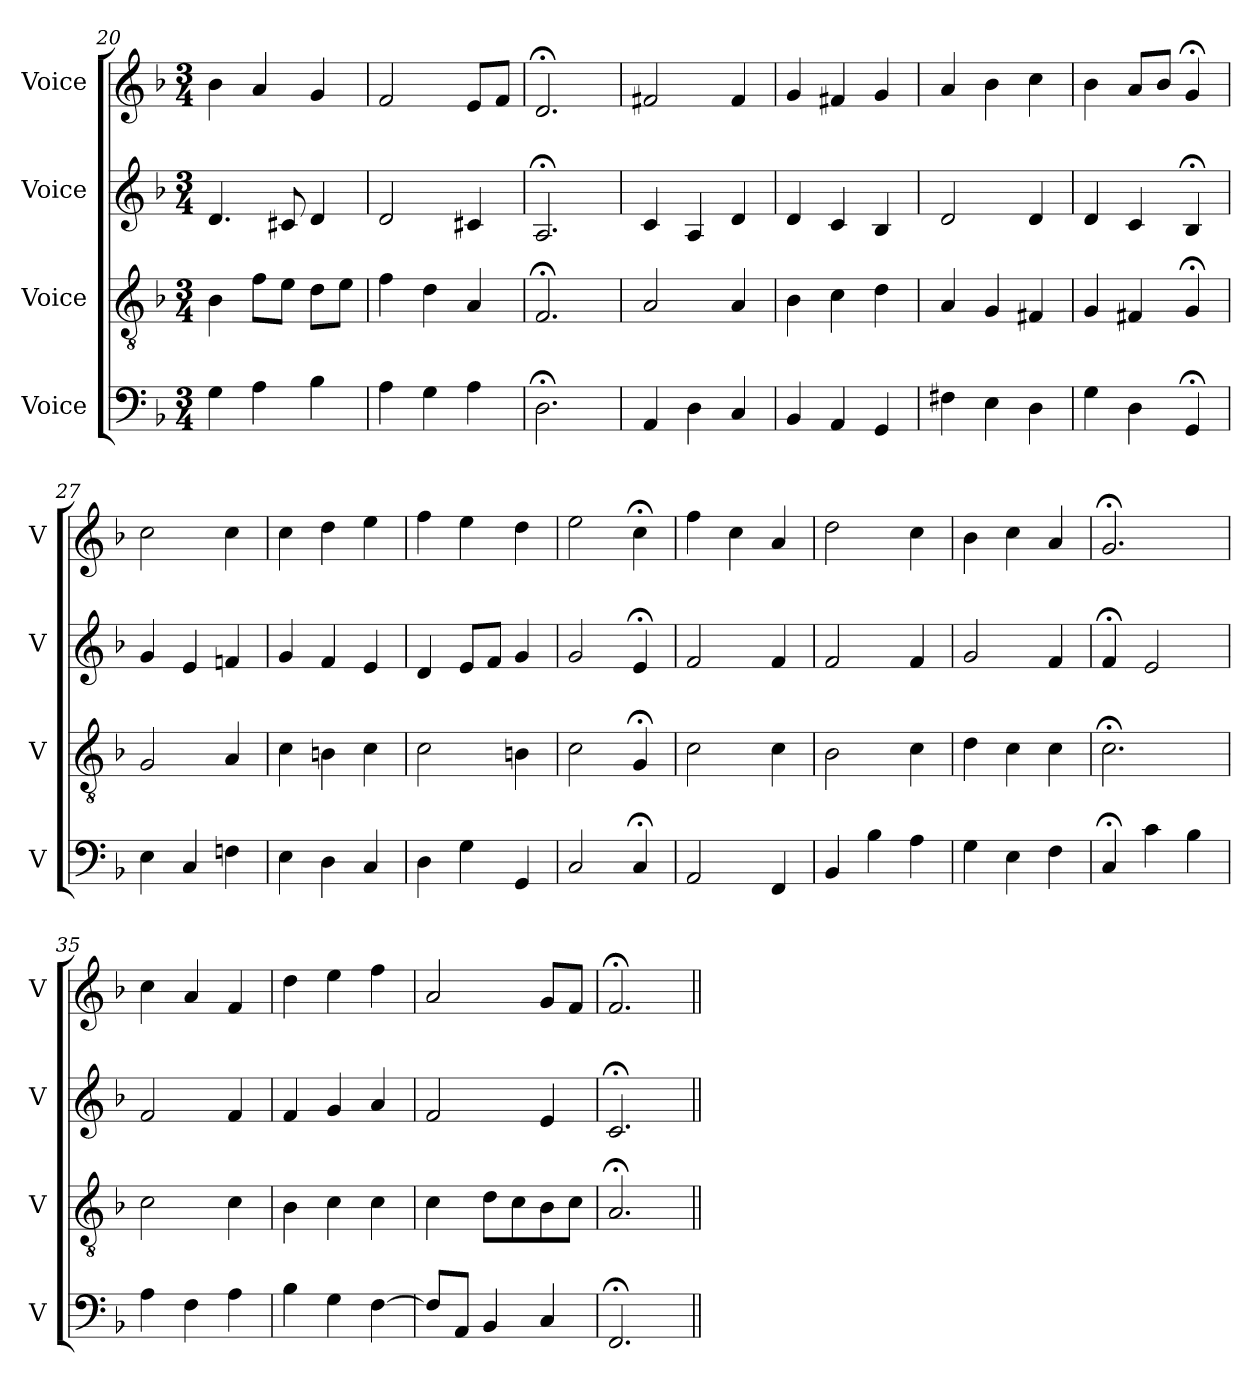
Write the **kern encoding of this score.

**kern	**kern	**kern	**kern
*part4	*part3	*part2	*part1
*staff4	*staff3	*staff2	*staff1
*I"Voice	*I"Voice	*I"Voice	*I"Voice
*I'V	*I'V	*I'V	*I'V
*clefF4	*clefGv2	*clefG2	*clefG2
*k[b-]	*k[b-]	*k[b-]	*k[b-]
*M3/4	*M3/4	*M3/4	*M3/4
=20	=20	=20	=20
4G\	4B-\	4.d/	4b-\
4A\	8f\L	.	4a/
.	8e\J	8c#X/	.
4B-\	8d\L	4d/	4g/
.	8e\J	.	.
=21	=21	=21	=21
4A\	4f\	2d/	2f/
4G\	4d\	.	.
4A\	4A/	4c#X/	8e/L
.	.	.	8f/J
=22	=22	=22	=22
2.D;<\	2.F;</	2.A;</	2.d;</
!!LO:LB:g=z
=23	=23	=23	=23
4AA/	2A/	4c/	2f#X/
4D\	.	4A/	.
4C/	4A/	4d/	4f#/
=24	=24	=24	=24
4BB-/	4B-\	4d/	4g/
4AA/	4c\	4c/	4f#X/
4GG/	4d\	4B-/	4g/
=25	=25	=25	=25
4F#X\	4A/	2d/	4a/
4E\	4G/	.	4b-\
4D\	4F#X/	4d/	4cc\
=26	=26	=26	=26
4G\	4G/	4d/	4b-\
4D\	4F#X/	4c/	8a/L
.	.	.	8b-/J
4GG;</	4G;</	4B-;</	4g;</
=27	=27	=27	=27
4E\	2G/	4g/	2cc\
4C/	.	4e/	.
4Fn\	4A/	4fn/	4cc\
=28	=28	=28	=28
4E\	4c\	4g/	4cc\
4D\	4Bn\	4f/	4dd\
4C/	4c\	4e/	4ee\
=29	=29	=29	=29
4D\	2c\	4d/	4ff\
4G\	.	8e/L	4ee\
.	.	8f/J	.
4GG/	4Bn\	4g/	4dd\
=30	=30	=30	=30
2C/	2c\	2g/	2ee\
4C;</	4G;</	4e;</	4cc;<\
=31	=31	=31	=31
2AA/	2c\	2f/	4ff\
.	.	.	4cc\
4FF/	4c\	4f/	4a/
=32	=32	=32	=32
4BB-/	2B-\	2f/	2dd\
4B-\	.	.	.
4A\	4c\	4f/	4cc\
=33	=33	=33	=33
4G\	4d\	2g/	4b-\
4E\	4c\	.	4cc\
4F\	4c\	4f/	4a/
!!LO:PB:g=z
=34	=34	=34	=34
4C;</	2.c;<\	4f;</	2.g;</
4c\	.	2e/	.
4B-\	.	.	.
=35	=35	=35	=35
4A\	2c\	2f/	4cc\
4F\	.	.	4a/
4A\	4c\	4f/	4f/
=36	=36	=36	=36
4B-\	4B-\	4f/	4dd\
4G\	4c\	4g/	4ee\
[4F\	4c\	4a/	4ff\
=37	=37	=37	=37
8F/L]	4c\	2f/	2a/
8AA/J	.	.	.
4BB-/	8d\L	.	.
.	8c\	.	.
4C/	8B-\	4e/	8g/L
.	8c\J	.	8f/J
=38	=38	=38	=38
2.FF;</	2.A;</	2.c;</	2.f;</
=||	=||	=||	=||
*-	*-	*-	*-
